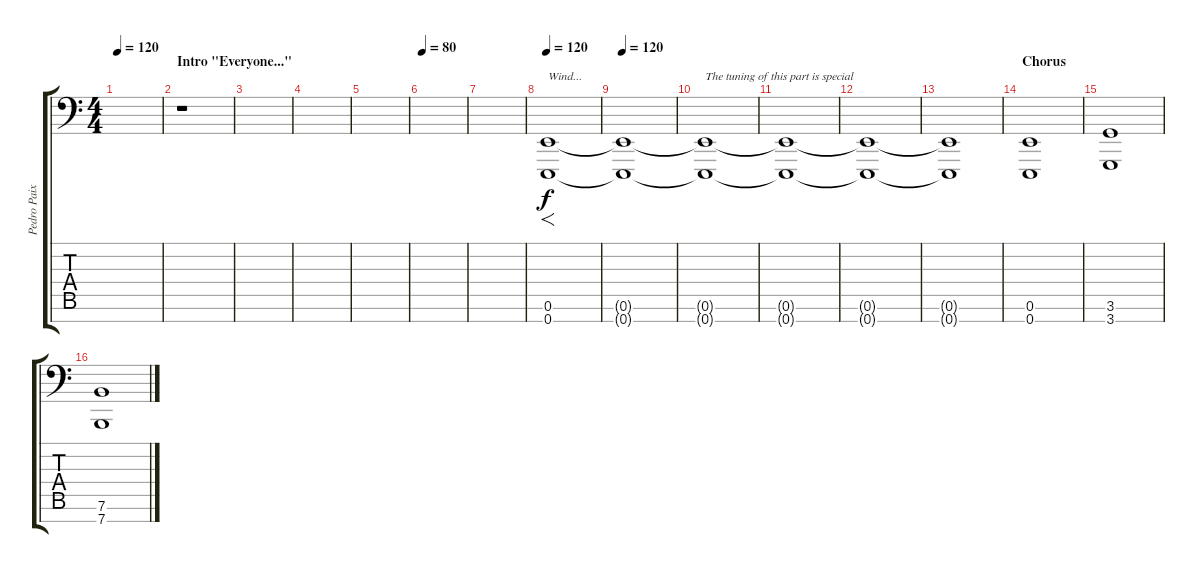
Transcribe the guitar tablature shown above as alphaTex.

\track ("Pedro Paixão (Keyboards)" "Pedro Paix") {instrument churchorgan}
\staff {score tabs}
\tuning (B4 B3 G3 D3 A2 E2 E1) {hide}
\ts (4 4)
\tempo 120
\clef f4
\ks c
|
\section ("" "Intro \"Everyone...\"")
r.1 |
|
|
|
\tempo 80
|
|
\tempo 120
(0.6 0.7).1{f txt "Wind..." instrument choiraahs} |
\tempo 120
(0.6{t} 0.7{t}).1{dy f} |
(0.6{t} 0.7{t}).1{txt "The tuning of this part is special"} |
(0.6{t} 0.7{t}).1 |
(0.6{t} 0.7{t}).1 |
(0.6{t} 0.7{t}).1 |
\section ("" "Chorus")
(0.6 0.7).1{volume 8 instrument pad2warm} |
(3.6 3.7).1 |
(7.6 7.7).1
